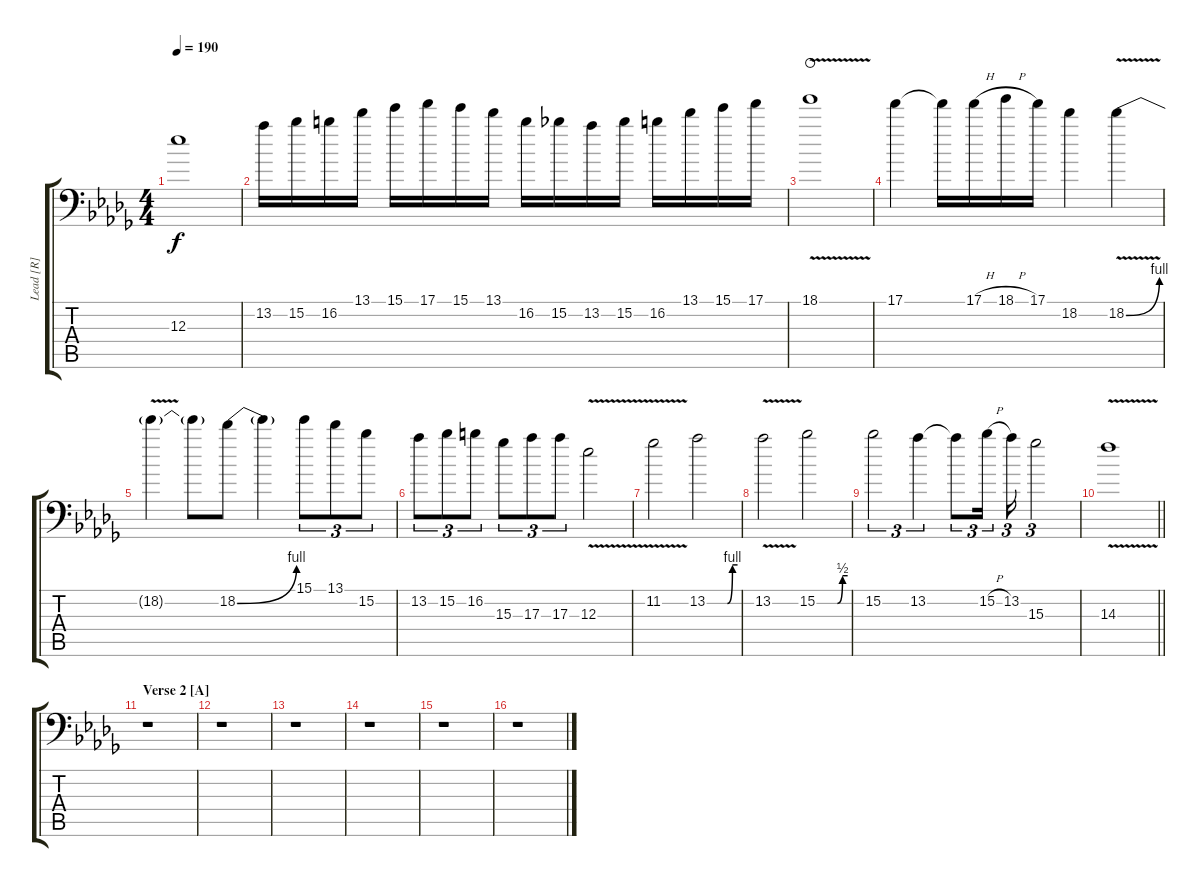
\track ("Lead [R]" "Lead [R]") {instrument distortionguitar}
\staff {score tabs}
\tuning (C4 G3 Eb3 Bb2 F2 Bb1) {hide}
\ts (4 4)
\tempo 190
\clef f4
\ks db
12.3{t}.1{dy f} |
13.2.16 15.2.16 16.2.16 13.1.16 15.1.16 17.1.16 15.1.16 13.1.16 16.2.16 15.2.16 13.2.16 15.2.16 16.2.16 13.1.16 15.1.16 17.1.16 |
18.1{v}.1{waho} |
17.1.4 17.1{t}.16 17.1{h}.16 18.1{h}.16 17.1.16 18.2.4 18.2{be (bend 0 0 60 4) v}.4 |
18.2{t}.4 18.2{t}.8 18.2{be (bend 0 0 60 4)}.8 18.2{t}.4 15.1.8{tu (3 2)} 13.1.8{tu (3 2)} 15.2.8{tu (3 2)} |
13.2.8{tu (3 2)} 15.2.8{tu (3 2)} 16.2.8{tu (3 2)} 15.3.8{tu (3 2)} 17.3.8{tu (3 2)} 17.3.8{tu (3 2)} 12.3{v}.2 |
11.2{v}.2 13.2{be (custom 0 0 40 0 50 4 60 4)}.2 |
13.2{v}.2 15.2{be (custom 0 0 40 0 50 2 60 2)}.2 |
15.2.2{tu (3 2)} 13.2.4{tu (3 2)} 13.2{t}.8{tu (3 2)} 15.2{h}.16{tu (3 2)} 13.2.16{tu (3 2)} 15.3.2{tu (3 2)} |
\barLineRight lightlight
14.3{v}.1 |
\section ("" "Verse 2 [A]")
r.1 |
r.1 |
r.1 |
r.1 |
r.1 |
r.1
